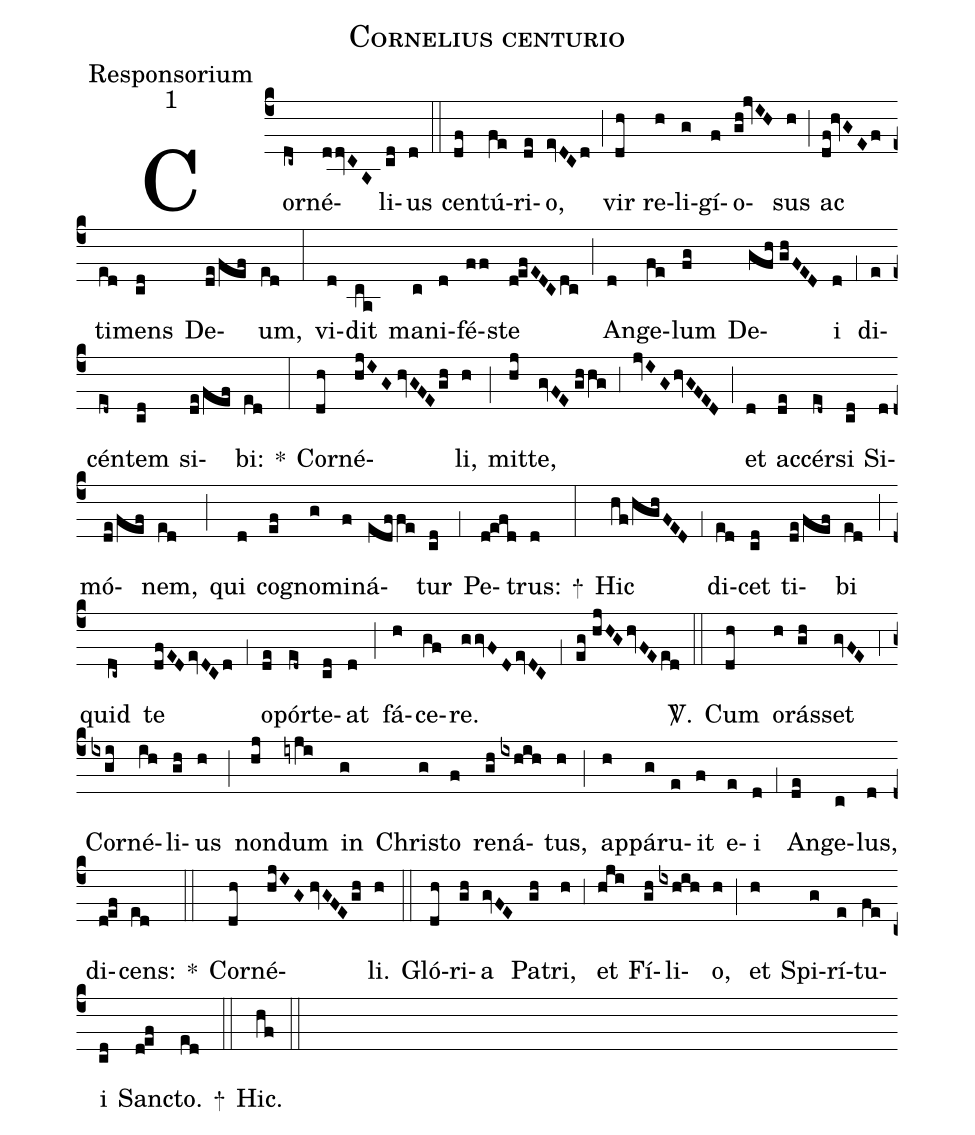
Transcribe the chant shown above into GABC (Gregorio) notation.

name:Cornelius centurio;
office-part:Responsorium;
mode:1;
%%
(c4) Cor(dc~)né(ddvCA)li(cd)us(d) (::) cen(df)tú(fe)ri(de)o,(evDCd) (;) vir(dh) re(h)li(g)gí(f)o(gh!jvIH)sus(h) (;) ac(df!hvGEf) ti(ed)mens(cd) De(de/fef)um,(ed) (:) vi(d)dit(ca) ma(c)ni(d)fé(ff)ste(d!efEDC/dc) (;) An(d)ge(fe)lum(fg) De(gfh//ghFED)i(d) (;1) di(e)cén(ed~)tem(cd) si(de/fef)bi:(ed) *(:) Cor(dh)né(hjIG//hvGFE/gh)li,(h) (;) mit(hj)te,(gvFE//ghhg) (;3) (jvIG/hvGFED) (;) et(d) ac(de)cér(ed~)si(cd) Si(d)mó(de/fef)nem,(ed) (;) qui(d) co(ef)gno(g)mi(f)ná(edffe)tur(cd) (;1) Pe(d!efd)trus:(d) +(:) Hic(hf/hghFED) (;1) di(ed)cet(cd) ti(de/fef)bi(ed) (;) quid(dc~) te(dfED/evDCd) (;1) o(de)pór(ed~)te(cd)at(d) (;) fá(h)ce(gf)re.(ggvFD/evDC) (;1) (eg//hjHG/hvFE/ed) <sp>V/</sp>.(::) Cum(dh) o(h)rás(gh)set(gvFE) (;4) Cor(ixgi)né(ih)li(gh)us(h) (;) non(hj)dum(iyji) in(g) Chri(g)sto(f) re(gh)ná(ixhih)tus,(h) (;) ap(h)pá(g)ru(e)it(f) e(e)i(d) (;1) An(de)ge(c)lus,(d) di(d!ef)cens:(ed) *(::) Cor(dh)né(hjIG//hvGFE/gh)li.(h) (::) Gló(dh)ri(gh)a(gvFE) Pa(gh)tri,(h) (;3) et(hji) Fí(gh)li(ixhih)o,(h) (;) et(h) Spi(g)rí(e)tu(fe)i(cd) San(d!ef)cto.(ed) +(::) Hic.(hf) (::)
